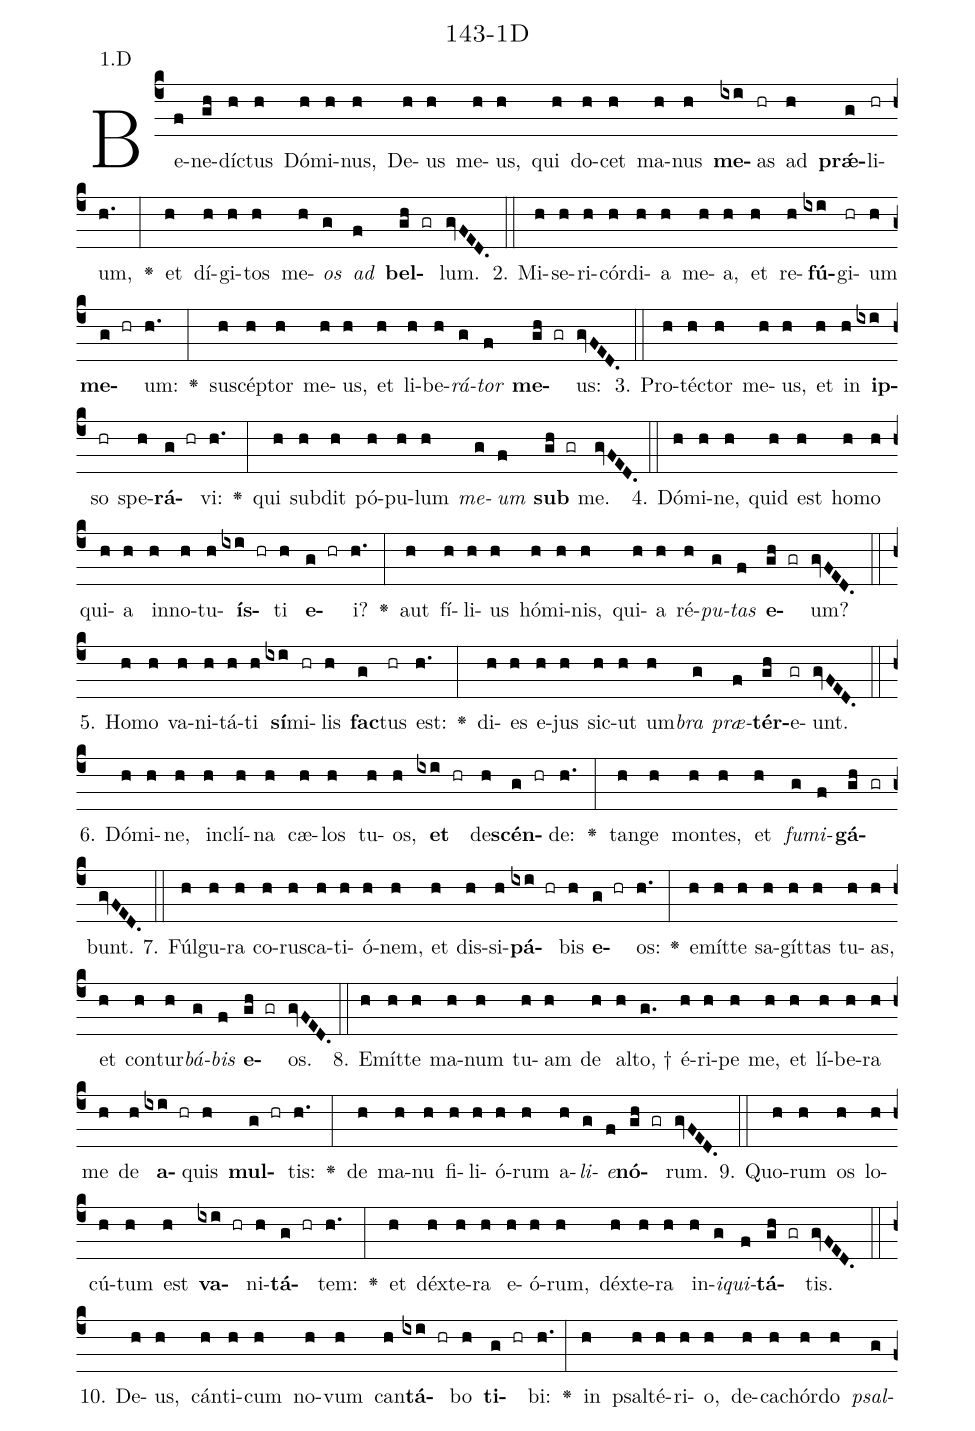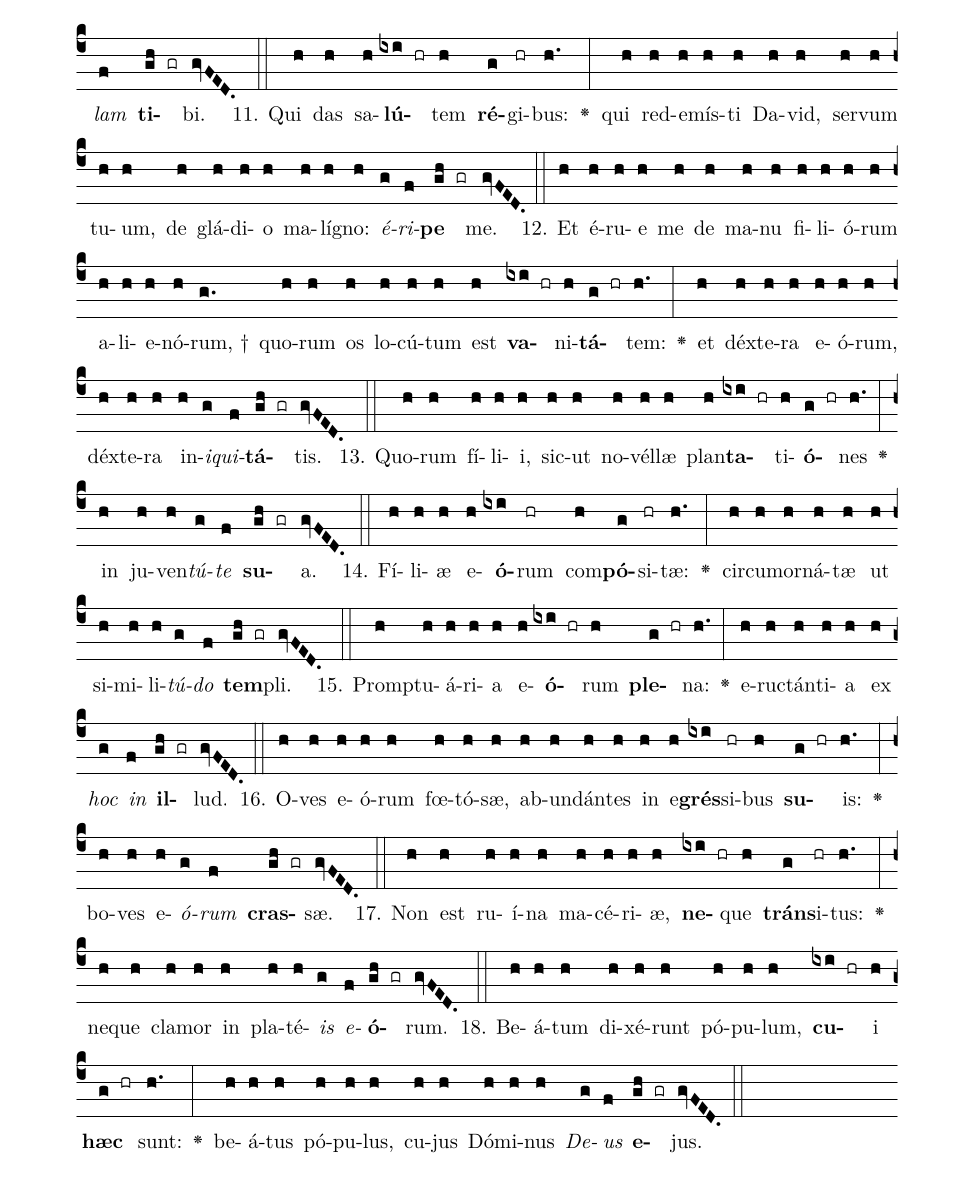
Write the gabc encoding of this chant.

name: 143-1D;
annotation: 1.D;
%%
(c4)Be(f)ne(gh)díc(h)tus(h) Dó(h)mi(h)nus,(h) De(h)us(h) me(h)us,(h) qui(h) do(h)cet(h) ma(h)nus(h) <b>me</b>(ixi)as(hr) ad(h) <b>prǽ</b>(g)li(hr)um,(h.) <v>\greheightstar</v>(:) et(h) dí(h)gi(h)tos(h) me(h)<i>os</i>(g) <i>ad</i>(f) <b>bel</b>(gh gr)lum.(gvFED.) (::)
2. Mi(h)se(h)ri(h)cór(h)di(h)a(h) me(h)a,(h) et(h) re(h)<b>fú</b>(ixi)gi(hr)um(h) <b>me</b>(g hr)um:(h.) <v>\greheightstar</v>(:) su(h)scép(h)tor(h) me(h)us,(h) et(h) li(h)be(h)<i>rá</i>(g)<i>tor</i>(f) <b>me</b>(gh gr)us:(gvFED.) (::)
3. Pro(h)téc(h)tor(h) me(h)us,(h) et(h) in(h) <b>ip</b>(ixi)so(hr) spe(h)<b>rá</b>(g hr)vi:(h.) <v>\greheightstar</v>(:) qui(h) sub(h)dit(h) pó(h)pu(h)lum(h) <i>me</i>(g)<i>um</i>(f) <b>sub</b>(gh gr) me.(gvFED.) (::)
4. Dó(h)mi(h)ne,(h) quid(h) est(h) ho(h)mo(h) qui(h)a(h) in(h)no(h)tu(h)<b>ís</b>(ixi hr)ti(h) <b>e</b>(g hr)i?(h.) <v>\greheightstar</v>(:) aut(h) fí(h)li(h)us(h) hó(h)mi(h)nis,(h) qui(h)a(h) ré(h)<i>pu</i>(g)<i>tas</i>(f) <b>e</b>(gh gr)um?(gvFED.) (::)
5. Ho(h)mo(h) va(h)ni(h)tá(h)ti(h) <b>sí</b>(ixi)mi(hr)lis(h) <b>fac</b>(g)tus(hr) est:(h.) <v>\greheightstar</v>(:) di(h)es(h) e(h)jus(h) sic(h)ut(h) um(h)<i>bra</i>(g) <i>præ</i>(f)<b>tér</b>(gh)e(gr)unt.(gvFED.) (::)
6. Dó(h)mi(h)ne,(h) in(h)clí(h)na(h) cæ(h)los(h) tu(h)os,(h) <b>et</b>(ixi hr) de(h)<b>scén</b>(g hr)de:(h.) <v>\greheightstar</v>(:) tan(h)ge(h) mon(h)tes,(h) et(h) <i>fu</i>(g)<i>mi</i>(f)<b>gá</b>(gh gr)bunt.(gvFED.) (::)
7. Fúl(h)gu(h)ra(h) co(h)rus(h)ca(h)ti(h)ó(h)nem,(h) et(h) dis(h)si(h)<b>pá</b>(ixi hr)bis(h) <b>e</b>(g hr)os:(h.) <v>\greheightstar</v>(:) e(h)mít(h)te(h) sa(h)gít(h)tas(h) tu(h)as,(h) et(h) con(h)tur(h)<i>bá</i>(g)<i>bis</i>(f) <b>e</b>(gh gr)os.(gvFED.) (::)
8. E(h)mít(h)te(h) ma(h)num(h) tu(h)am(h) de(h) al(h)to, †(g.) é(h)ri(h)pe(h) me,(h) et(h) lí(h)be(h)ra(h) me(h) de(h) <b>a</b>(ixi hr)quis(h) <b>mul</b>(g hr)tis:(h.) <v>\greheightstar</v>(:) de(h) ma(h)nu(h) fi(h)li(h)ó(h)rum(h) a(h)<i>li</i>(g)<i>e</i>(f)<b>nó</b>(gh gr)rum.(gvFED.) (::)
9. Quo(h)rum(h) os(h) lo(h)cú(h)tum(h) est(h) <b>va</b>(ixi hr)ni(h)<b>tá</b>(g hr)tem:(h.) <v>\greheightstar</v>(:) et(h) déx(h)te(h)ra(h) e(h)ó(h)rum,(h) déx(h)te(h)ra(h) in(h)<i>i</i>(g)<i>qui</i>(f)<b>tá</b>(gh gr)tis.(gvFED.) (::)
10. De(h)us,(h) cán(h)ti(h)cum(h) no(h)vum(h) can(h)<b>tá</b>(ixi hr)bo(h) <b>ti</b>(g hr)bi:(h.) <v>\greheightstar</v>(:) in(h) psal(h)té(h)ri(h)o,(h) de(h)ca(h)chór(h)do(h) <i>psal</i>(g)<i>lam</i>(f) <b>ti</b>(gh gr)bi.(gvFED.) (::)
11. Qui(h) das(h) sa(h)<b>lú</b>(ixi hr)tem(h) <b>ré</b>(g)gi(hr)bus:(h.) <v>\greheightstar</v>(:) qui(h) red(h)e(h)mís(h)ti(h) Da(h)vid,(h) ser(h)vum(h) tu(h)um,(h) de(h) glá(h)di(h)o(h) ma(h)lí(h)gno:(h) <i>é</i>(g)<i>ri</i>(f)<b>pe</b>(gh gr) me.(gvFED.) (::)
12. Et(h) é(h)ru(h)e(h) me(h) de(h) ma(h)nu(h) fi(h)li(h)ó(h)rum(h) a(h)li(h)e(h)nó(h)rum, †(g.) quo(h)rum(h) os(h) lo(h)cú(h)tum(h) est(h) <b>va</b>(ixi hr)ni(h)<b>tá</b>(g hr)tem:(h.) <v>\greheightstar</v>(:) et(h) déx(h)te(h)ra(h) e(h)ó(h)rum,(h) déx(h)te(h)ra(h) in(h)<i>i</i>(g)<i>qui</i>(f)<b>tá</b>(gh gr)tis.(gvFED.) (::)
13. Quo(h)rum(h) fí(h)li(h)i,(h) sic(h)ut(h) no(h)vél(h)læ(h) plan(h)<b>ta</b>(ixi hr)ti(h)<b>ó</b>(g hr)nes(h.) <v>\greheightstar</v>(:) in(h) ju(h)ven(h)<i>tú</i>(g)<i>te</i>(f) <b>su</b>(gh gr)a.(gvFED.) (::)
14. Fí(h)li(h)æ(h) e(h)<b>ó</b>(ixi)rum(hr) com(h)<b>pó</b>(g)si(hr)tæ:(h.) <v>\greheightstar</v>(:) cir(h)cum(h)or(h)ná(h)tæ(h) ut(h) si(h)mi(h)li(h)<i>tú</i>(g)<i>do</i>(f) <b>tem</b>(gh gr)pli.(gvFED.) (::)
15. Promp(h)tu(h)á(h)ri(h)a(h) e(h)<b>ó</b>(ixi hr)rum(h) <b>ple</b>(g hr)na:(h.) <v>\greheightstar</v>(:) e(h)ruc(h)tán(h)ti(h)a(h) ex(h) <i>hoc</i>(g) <i>in</i>(f) <b>il</b>(gh gr)lud.(gvFED.) (::)
16. O(h)ves(h) e(h)ó(h)rum(h) fœ(h)tó(h)sæ,(h) ab(h)un(h)dán(h)tes(h) in(h) e(h)<b>grés</b>(ixi)si(hr)bus(h) <b>su</b>(g hr)is:(h.) <v>\greheightstar</v>(:) bo(h)ves(h) e(h)<i>ó</i>(g)<i>rum</i>(f) <b>cras</b>(gh gr)sæ.(gvFED.) (::)
17. Non(h) est(h) ru(h)í(h)na(h) ma(h)cé(h)ri(h)æ,(h) <b>ne</b>(ixi hr)que(h) <b>tráns</b>(g)i(hr)tus:(h.) <v>\greheightstar</v>(:) ne(h)que(h) cla(h)mor(h) in(h) pla(h)té(h)<i>is</i>(g) <i>e</i>(f)<b>ó</b>(gh gr)rum.(gvFED.) (::)
18. Be(h)á(h)tum(h) di(h)xé(h)runt(h) pó(h)pu(h)lum,(h) <b>cu</b>(ixi hr)i(h) <b>hæc</b>(g hr) sunt:(h.) <v>\greheightstar</v>(:) be(h)á(h)tus(h) pó(h)pu(h)lus,(h) cu(h)jus(h) Dó(h)mi(h)nus(h) <i>De</i>(g)<i>us</i>(f) <b>e</b>(gh gr)jus.(gvFED.) (::)
